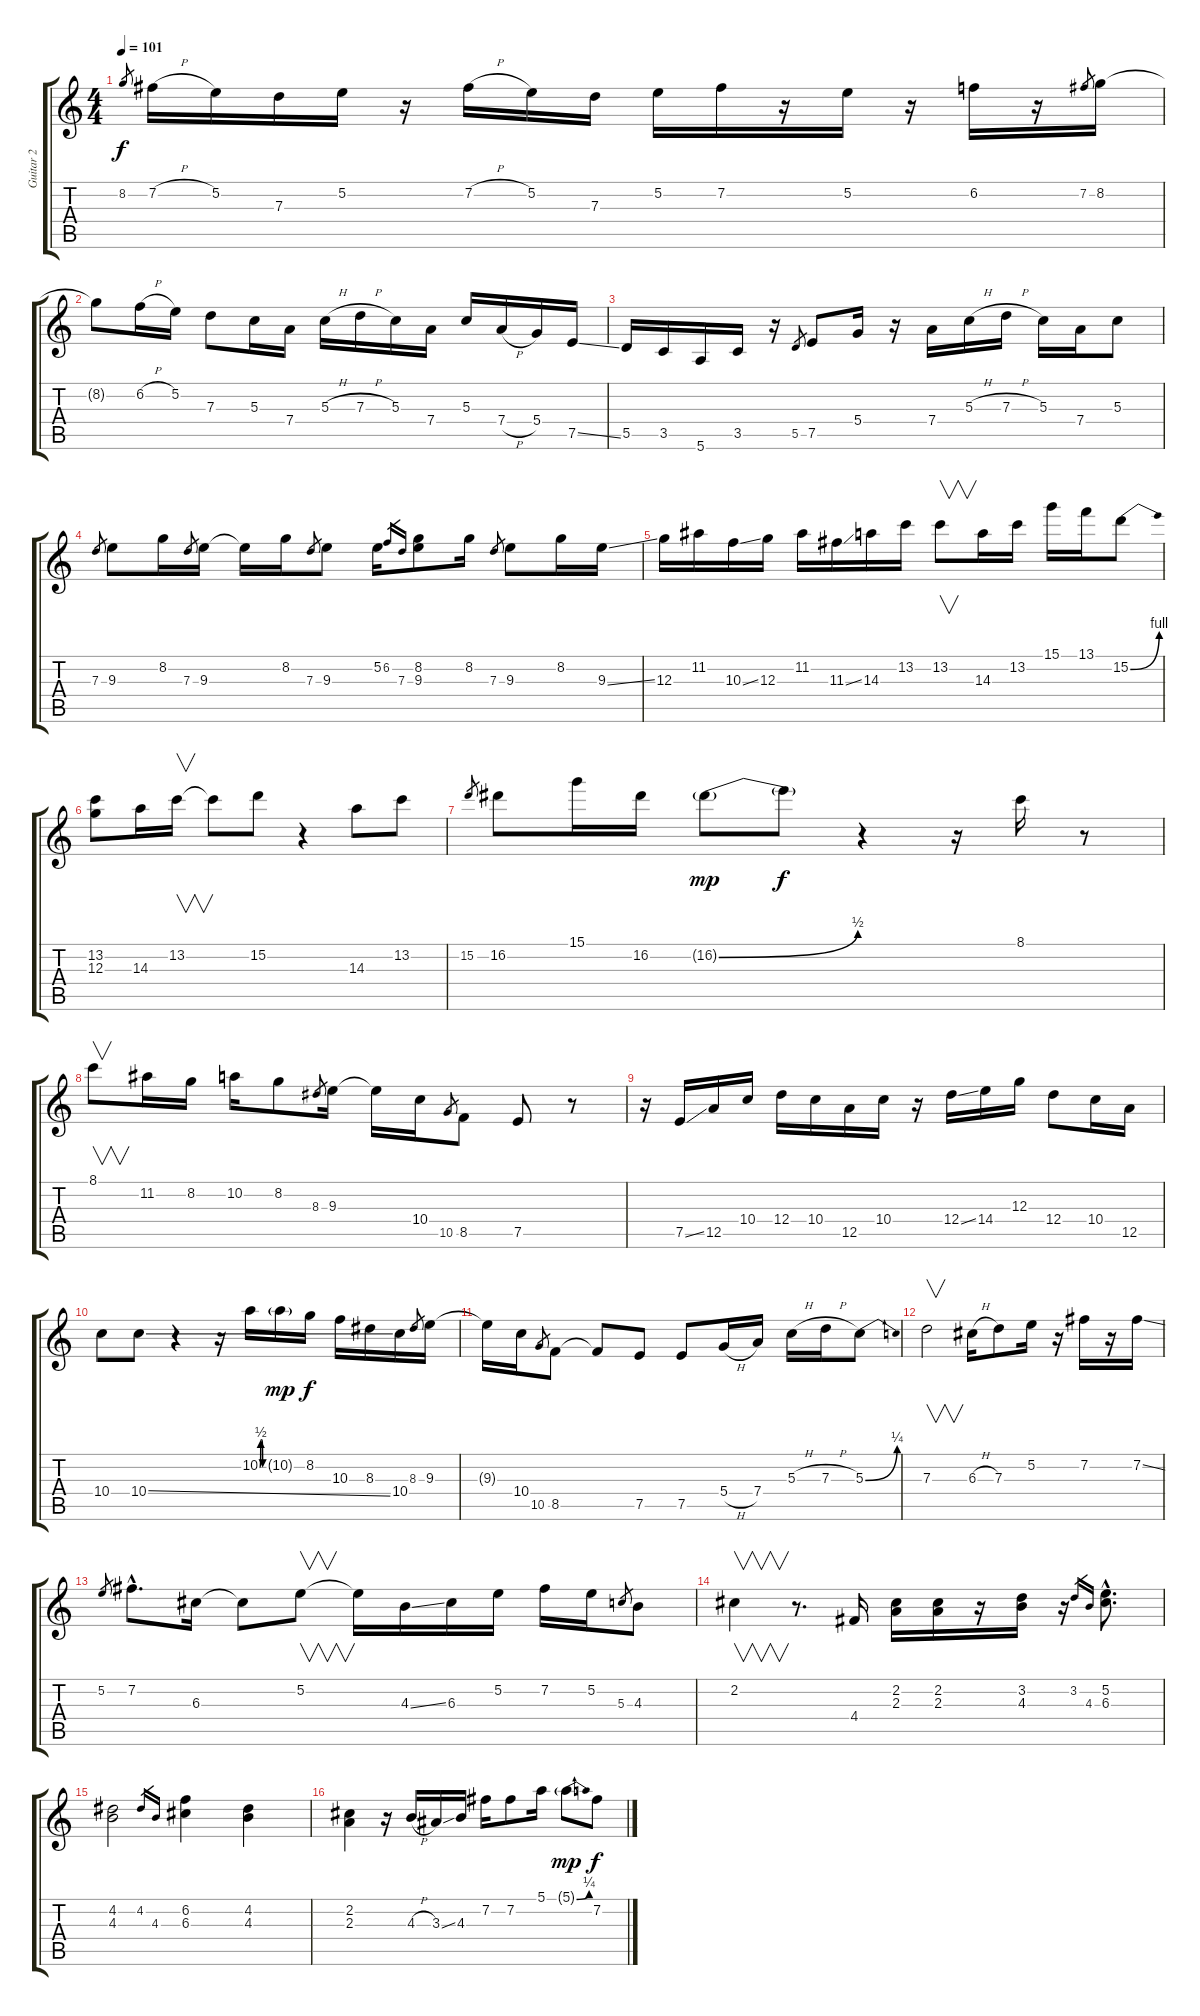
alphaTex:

\track ("Guitar 2" "Guitar 2") {instrument electricguitarclean}
\staff {score tabs}
\tuning (E4 B3 G3 D3 A2 E2) {hide}
\ts (4 4)
\tempo 101
\clef g2
\ks c
8.2.8{gr dy f} 7.2{h}.16 5.2.16 7.3.16 5.2.16 r.16 7.2{h}.16 5.2.16 7.3.16 5.2.16 7.2.16 r.16 5.2.16 r.16 6.2.16 r.16 7.2.8{gr} 8.2.16 |
8.2{t}.8 6.2{h}.16 5.2.16 7.3.8 5.3.16 7.4.16 5.3{h}.16 7.3{h}.16 5.3.16 7.4.16 5.3.16 7.4{h}.16 5.4.16 7.5{ss}.16 |
5.5.16 3.5.16 5.6.16 3.5.16 r.16 5.5.8{gr} 7.5.8 5.4.16 r.16 7.4.16 5.3{h}.16 7.3{h}.16 5.3.16 7.4.16 5.3.8 |
7.3.8{gr} 9.3.8 8.2.16 7.3.8{gr} 9.3.16 9.3{t}.16 8.2.16 7.3.8{gr} 9.3.8 5.2.16 6.2.16{gr} 7.3.16{gr} (8.2 9.3).8 8.2.16 7.3.8{gr} 9.3.8 8.2.16 9.3{ss}.16 |
12.3.16 11.2.16 10.3{ss}.16 12.3.16 11.2.16 11.3{ss}.16 14.3.16 13.2.16 13.2.8{v} 14.3.16 13.2.16 15.1.16 13.1.16 15.2{be (bend 0 0 60 4)}.8 |
(13.2 12.3).8 14.3.16 13.2.16{v} 13.2{t}.8 15.2.8 r.4 14.3.8 13.2.8 |
15.2.8{gr} 16.2.8 15.1.16 16.2.16 16.2{be (bend 0 0 60 2) g}.8{dy mp} 16.2{t}.8{dy f} r.4 r.16 8.1.16 r.8 |
8.1.8{v} 11.2.16 8.2.16 10.2.16 8.2.8 8.3.8{gr} 9.3.16 9.3{t}.16 10.4.16 10.5.8{gr} 8.5.8 7.5.8 r.8 |
r.16 7.5{ss}.16 12.5.16 10.4.16 12.4.16 10.4.16 12.5.16 10.4.16 r.16 12.4{ss}.16 14.4.16 12.3.16 12.4.8 10.4.16 12.5.16 |
10.4.8 10.4{ss}.8 r.4 r.16 10.2{be (custom 0 0 15 2 30 2 45 0 60 0)}.16 10.2{g}.16{dy mp} 8.2.16{dy f} 10.3.16 8.3.16 10.4.16 8.3.8{gr} 9.3.16 |
9.3{t}.16 10.4.16 10.5.8{gr} 8.5.8 8.5{t}.8 7.5.8 7.5.8 5.4{h}.16 7.4.16 5.3{h}.16 7.3{h}.16 5.3{be (bend 0 0 60 1)}.8 |
7.3.2{v} 6.3{h}.16 7.3.8 5.2.16 r.16 7.2.16 r.16 7.2{ss}.16 |
5.2.8{gr} 7.2{hac}.8{d} 6.3.16 6.3{t}.8 5.2.8{v} 5.2{t}.16 4.3{ss}.16 6.3.16 5.2.16 7.2.16 5.2.16 5.3.8{gr} 4.3.8 |
2.2.4{v} r.8{d} 4.4.16 (2.2 2.3).16 (2.2 2.3).16 r.16 (3.2 4.3).16 r.16 3.2.16{gr} 4.3.16{gr} (5.2{hac} 6.3{hac}).8{d} |
(4.2 4.3).2 4.2.16{gr} 4.3.16{gr} (6.2 6.3).4 (4.2 4.3).4 |
(2.2 2.3).4 r.16 4.3{h}.16 3.3{ss}.16 4.3.16 7.2.16 7.2.8 5.1.16 5.1{be (bend 0 0 60 1) g}.8{dy mp} 7.2.8{dy f}
